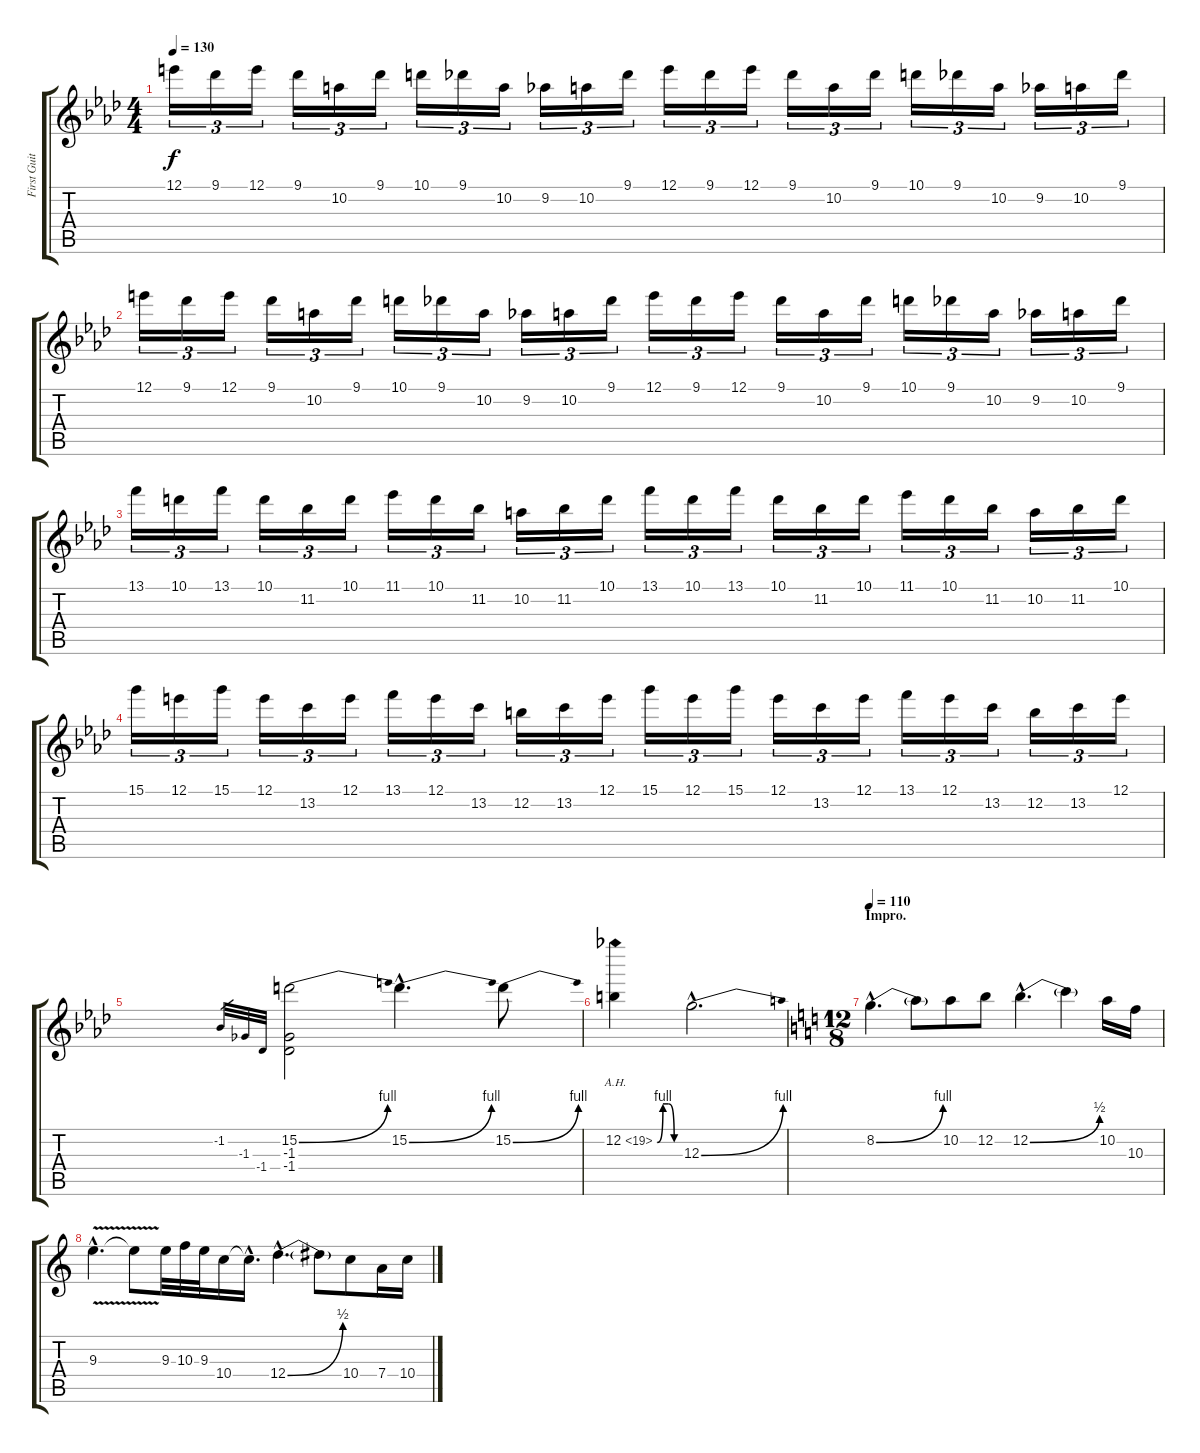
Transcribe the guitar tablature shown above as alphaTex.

\track ("First Guitar" "First Guit") {instrument overdrivenguitar}
\staff {score tabs}
\tuning (E4 B3 G3 D3 A2 E2) {hide}
\ts (4 4)
\tempo 130
\clef g2
\ks ab
12.1.16{tu (3 2) dy f} 9.1.16{tu (3 2)} 12.1.16{tu (3 2)} 9.1.16{tu (3 2)} 10.2.16{tu (3 2)} 9.1.16{tu (3 2)} 10.1.16{tu (3 2)} 9.1.16{tu (3 2)} 10.2.16{tu (3 2)} 9.2.16{tu (3 2)} 10.2.16{tu (3 2)} 9.1.16{tu (3 2)} 12.1.16{tu (3 2)} 9.1.16{tu (3 2)} 12.1.16{tu (3 2)} 9.1.16{tu (3 2)} 10.2.16{tu (3 2)} 9.1.16{tu (3 2)} 10.1.16{tu (3 2)} 9.1.16{tu (3 2)} 10.2.16{tu (3 2)} 9.2.16{tu (3 2)} 10.2.16{tu (3 2)} 9.1.16{tu (3 2)} |
12.1.16{tu (3 2)} 9.1.16{tu (3 2)} 12.1.16{tu (3 2)} 9.1.16{tu (3 2)} 10.2.16{tu (3 2)} 9.1.16{tu (3 2)} 10.1.16{tu (3 2)} 9.1.16{tu (3 2)} 10.2.16{tu (3 2)} 9.2.16{tu (3 2)} 10.2.16{tu (3 2)} 9.1.16{tu (3 2)} 12.1.16{tu (3 2)} 9.1.16{tu (3 2)} 12.1.16{tu (3 2)} 9.1.16{tu (3 2)} 10.2.16{tu (3 2)} 9.1.16{tu (3 2)} 10.1.16{tu (3 2)} 9.1.16{tu (3 2)} 10.2.16{tu (3 2)} 9.2.16{tu (3 2)} 10.2.16{tu (3 2)} 9.1.16{tu (3 2)} |
13.1.16{tu (3 2)} 10.1.16{tu (3 2)} 13.1.16{tu (3 2)} 10.1.16{tu (3 2)} 11.2.16{tu (3 2)} 10.1.16{tu (3 2)} 11.1.16{tu (3 2)} 10.1.16{tu (3 2)} 11.2.16{tu (3 2)} 10.2.16{tu (3 2)} 11.2.16{tu (3 2)} 10.1.16{tu (3 2)} 13.1.16{tu (3 2)} 10.1.16{tu (3 2)} 13.1.16{tu (3 2)} 10.1.16{tu (3 2)} 11.2.16{tu (3 2)} 10.1.16{tu (3 2)} 11.1.16{tu (3 2)} 10.1.16{tu (3 2)} 11.2.16{tu (3 2)} 10.2.16{tu (3 2)} 11.2.16{tu (3 2)} 10.1.16{tu (3 2)} |
15.1.16{tu (3 2)} 12.1.16{tu (3 2)} 15.1.16{tu (3 2)} 12.1.16{tu (3 2)} 13.2.16{tu (3 2)} 12.1.16{tu (3 2)} 13.1.16{tu (3 2)} 12.1.16{tu (3 2)} 13.2.16{tu (3 2)} 12.2.16{tu (3 2)} 13.2.16{tu (3 2)} 12.1.16{tu (3 2)} 15.1.16{tu (3 2)} 12.1.16{tu (3 2)} 15.1.16{tu (3 2)} 12.1.16{tu (3 2)} 13.2.16{tu (3 2)} 12.1.16{tu (3 2)} 13.1.16{tu (3 2)} 12.1.16{tu (3 2)} 13.2.16{tu (3 2)} 12.2.16{tu (3 2)} 13.2.16{tu (3 2)} 12.1.16{tu (3 2)} |
-1.2.32{gr} -1.3.32{gr} -1.4.32{gr} (15.2{be (bend 0 0 60 4)} -1.3 -1.4).2 15.2{be (bend 0 0 60 4) hac}.4{d} 15.2{be (bend 0 0 60 4)}.8 |
12.2{be (custom 0 0 15 4 30 4 45 0 60 0) ah 7}.4 12.3{be (bend 0 0 60 4) hac}.2{d} |
\ts (12 8)
\section ("" "Impro.")
\tempo 110
\ks c
8.2{be (bend 0 0 60 4) hac}.4{d} 8.2{t}.8 10.2.8 12.2.8 12.2{be (bend 0 0 60 2) hac}.4{d} 12.2{t}.4 10.2.16 10.3.16 |
9.3{v hac}.4{d} 9.3{t}.8 9.3.32 10.3.32 9.3.32 10.4.16 10.4{hac t}.16{d} 12.4{be (bend 0 0 60 2) hac}.4{d} 12.4{t}.8 10.4.8 7.4.16 10.4.16
